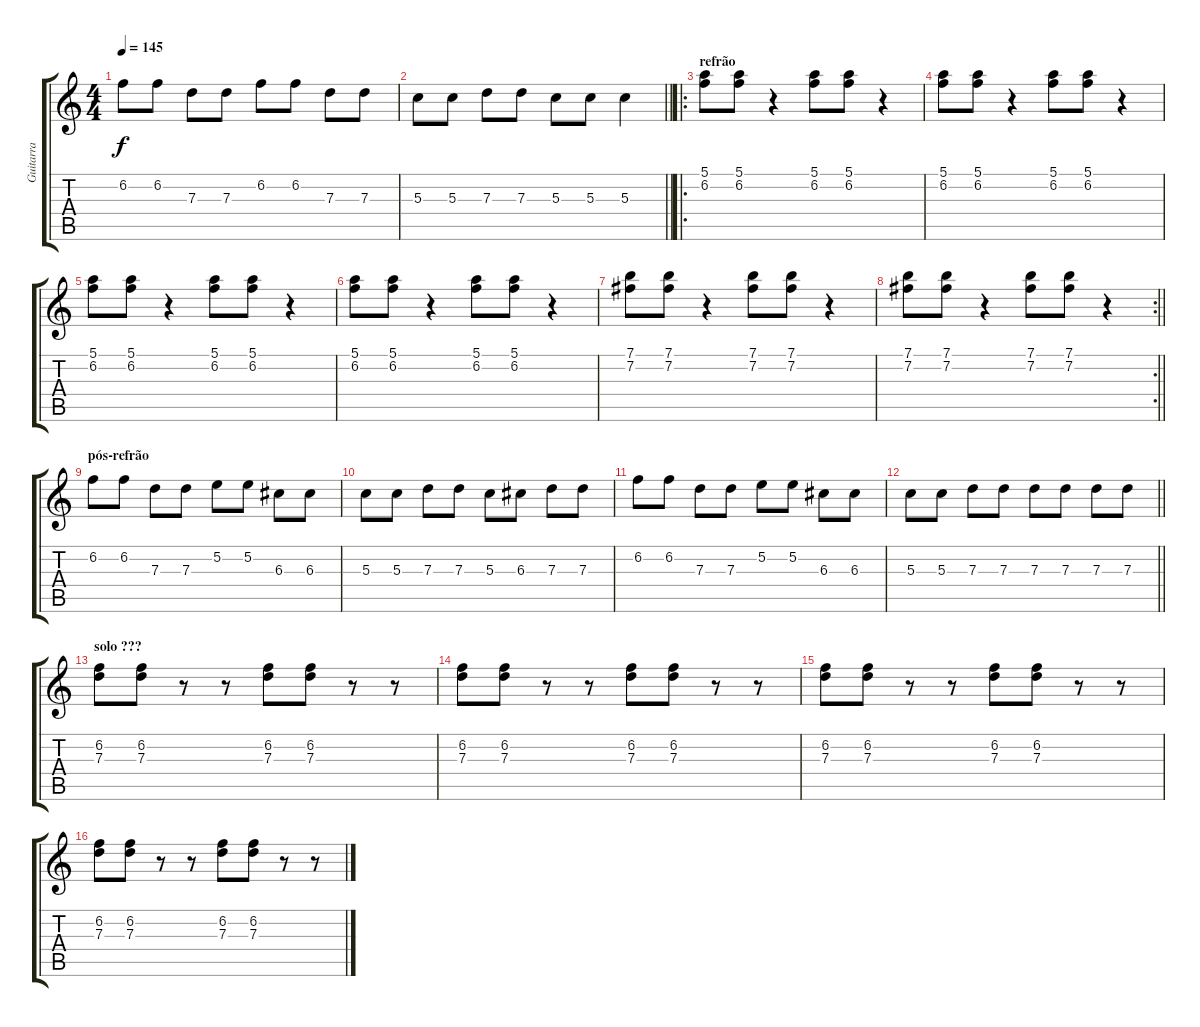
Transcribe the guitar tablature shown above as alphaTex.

\track ("Guitarra" "Guitarra") {instrument electricguitarclean}
\staff {score tabs}
\tuning (E4 B3 G3 D3 A2 E2) {hide}
\ts (4 4)
\tempo 145
\clef g2
\ks c
6.2.8{dy f} 6.2.8 7.3.8 7.3.8 6.2.8 6.2.8 7.3.8 7.3.8 |
\barLineRight lightlight
5.3.8 5.3.8 7.3.8 7.3.8 5.3.8 5.3.8 5.3.4 |
\ro
\section ("" "refrão")
(5.1 6.2).8 (5.1 6.2).8 r.4 (5.1 6.2).8 (5.1 6.2).8 r.4 |
(5.1 6.2).8 (5.1 6.2).8 r.4 (5.1 6.2).8 (5.1 6.2).8 r.4 |
(5.1 6.2).8 (5.1 6.2).8 r.4 (5.1 6.2).8 (5.1 6.2).8 r.4 |
(5.1 6.2).8 (5.1 6.2).8 r.4 (5.1 6.2).8 (5.1 6.2).8 r.4 |
(7.1 7.2).8 (7.1 7.2).8 r.4 (7.1 7.2).8 (7.1 7.2).8 r.4 |
\rc 2
\barLineRight lightlight
(7.1 7.2).8 (7.1 7.2).8 r.4 (7.1 7.2).8 (7.1 7.2).8 r.4 |
\section ("" "pós-refrão")
6.2.8 6.2.8 7.3.8 7.3.8 5.2.8 5.2.8 6.3.8 6.3.8 |
5.3.8 5.3.8 7.3.8 7.3.8 5.3.8 6.3.8 7.3.8 7.3.8 |
6.2.8 6.2.8 7.3.8 7.3.8 5.2.8 5.2.8 6.3.8 6.3.8 |
\barLineRight lightlight
5.3.8 5.3.8 7.3.8 7.3.8 7.3.8 7.3.8 7.3.8 7.3.8 |
\section ("" "solo ???")
(6.2 7.3).8 (6.2 7.3).8 r.8 r.8 (6.2 7.3).8 (6.2 7.3).8 r.8 r.8 |
(6.2 7.3).8 (6.2 7.3).8 r.8 r.8 (6.2 7.3).8 (6.2 7.3).8 r.8 r.8 |
(6.2 7.3).8 (6.2 7.3).8 r.8 r.8 (6.2 7.3).8 (6.2 7.3).8 r.8 r.8 |
(6.2 7.3).8 (6.2 7.3).8 r.8 r.8 (6.2 7.3).8 (6.2 7.3).8 r.8 r.8
